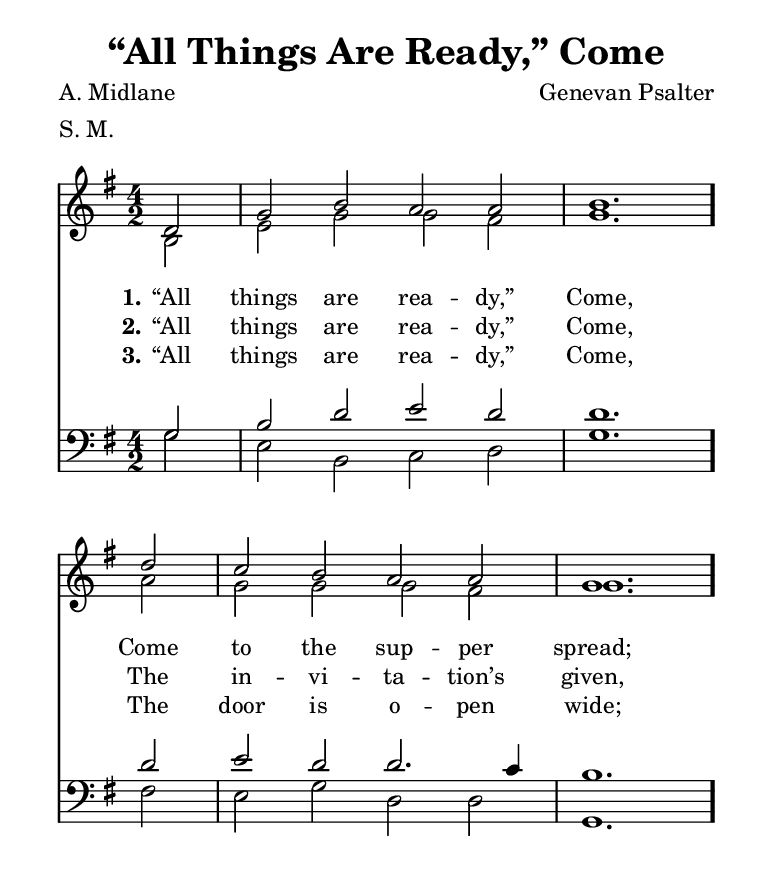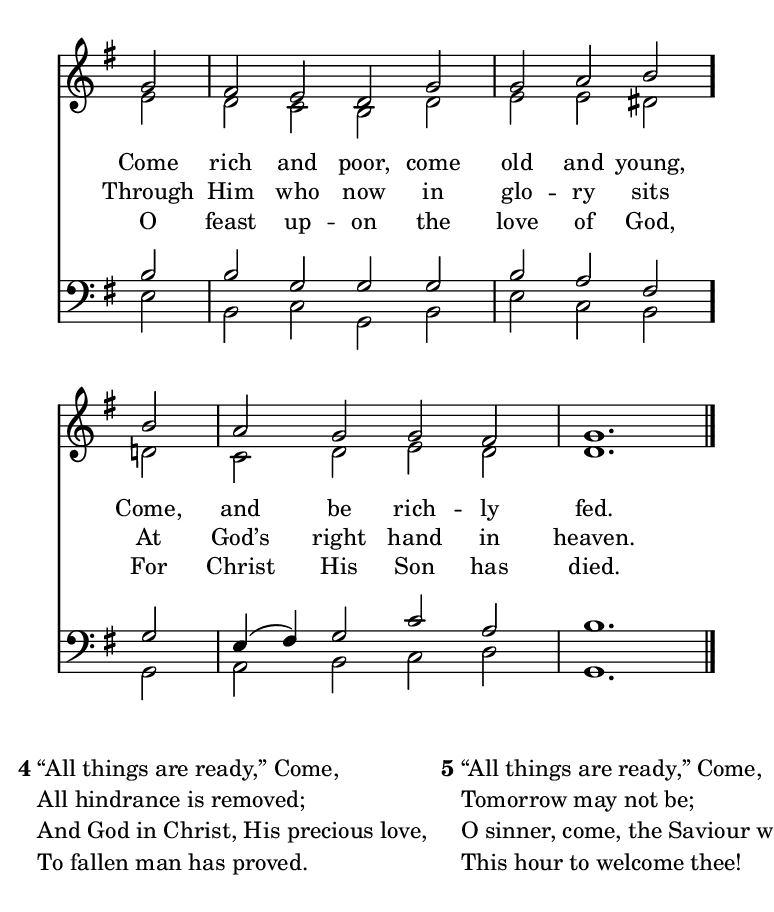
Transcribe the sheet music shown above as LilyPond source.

\include "common/global.ily"
\paper {
  \include "common/paper.ily"
  ragged-bottom = ##t
  %ragged-last-bottom = ##t
  systems-per-page = #(cond (is-eogsized 2) (#t #f))
  %page-count = ##f
}

\header{
  hymnnumber = "121"
  title = "“All Things Are Ready,” Come"
  tunename = "St. Michael"
  meter = "S. M."
  poet = "A. Midlane"
  composer = "Genevan Psalter"
  %copyright = ""
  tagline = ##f
}

% for fermata in MIDI
ta = { \tempo 2=80 }
tb = { \tempo 2=40 }

patternAA = { c2 | c2      c2 c2  c2 | c1. }
patternAB = { c2 | c2      c2 c2. c4 | c1. }
patternAC = { c2 | c4( c4) c2 c2  c2 | c1. }

patternBA = { c2 }

global = {
  \include "common/overrides.ily"
  \override Staff.TimeSignature.style = #'()
  \time 4/2
  \override Score.MetronomeMark.transparent = ##t % hide all fermata changes too
  \ta
  \key g \major
  \partial 2
  \autoBeamOff
}

notesSoprano = {
\global
\relative c' {

  \changePitch \patternAA { d | g b a a | b }
  \changePitch \patternAA { d | c b a a | g }
  \changePitch \patternBA { g | fis e d g | g a b }
  \changePitch \patternAA { b | a g g fis | g }

  \bar "|."

}
}

notesAlto = {
\global
\relative e' {

  \changePitch \patternAA { b | e g g fis | g }
  \changePitch \patternAA { a | g g g fis | g }
  \changePitch \patternBA { e | d c b d | e e dis }
  \changePitch \patternAA { d! | c d e d | d }

}
}

notesTenor = {
\global
\relative a {

  \changePitch \patternAA { g | b d e d | d }
  \changePitch \patternAB { d | e d d c | b }
  \changePitch \patternBA { b | b g g g | b a fis }
  \changePitch \patternAC { g | e( fis) g c a | b }

}
}

notesBass = {
\global
\relative f {

  \changePitch \patternAA { g | e b c d | g }
  \changePitch \patternAA { fis | e g d d | g, }
  \changePitch \patternBA { e' | b c g b | e c b }
  \changePitch \patternAA { g | a b c d | g, }

}
}

wordsA = \lyricmode {
\set stanza = "1."

“All things are rea -- dy,” Come, \bar "."
Come to the sup -- per spread; \bar "." \break
Come rich and poor, come old and young, \bar "."
Come, and be rich -- ly fed. \bar "." \break

}

wordsB = \lyricmode {
\set stanza = "2."

“All things are rea -- dy,” Come,

The in -- vi -- ta -- tion’s given,
Through Him who now in glo -- ry sits
At God’s right hand in heaven.

}

wordsC = \lyricmode {
\set stanza = "3."

“All things are rea -- dy,” Come,
The door is o -- pen wide;
O feast up -- on the love of God,
For Christ His Son has died.

}

wordsD = \markuplist {

\line { “All things are ready,” Come, }
\line { All hindrance is removed; }
\line { And God in Christ, His precious love, }
\line { To fallen man has proved. }

}

wordsE = \markuplist {

\line { “All things are ready,” Come, }
\line { Tomorrow may not be; }
\line { O sinner, come, the Saviour waits }
\line { This hour to welcome thee! }

}

\score {
  \context ChoirStaff <<
    \context Staff = upper <<
      \set ChoirStaff.systemStartDelimiter = #'SystemStartBar
      \context Voice  = sopranos { \voiceOne << \notesSoprano >> }
      \context Voice  = altos { \voiceTwo << \notesAlto >> }
      \context Lyrics = one   \lyricsto sopranos \wordsA
      \context Lyrics = two   \lyricsto sopranos \wordsB
      \context Lyrics = three \lyricsto sopranos \wordsC
    >>
    \context Staff = men <<
      \clef bass
      \context Voice  = tenors { \voiceOne << \notesTenor >> }
      \context Voice  = basses { \voiceTwo << \notesBass >> }
    >>
  >>
  \layout {
    \include "common/layout.ily"
  }
  \midi{
    \include "common/midi.ily"
  }
}

\noPageBreak

\markup { \fill-line {
  \hspace #0.1
  \line{ \bold 4 \column { \wordsD } }
  \hspace #0.1
  \line{ \bold 5 \column { \wordsE } }
  \hspace #0.1
} }

\version "2.18.0"  % necessary for upgrading to future LilyPond versions.

% vi:set et ts=2 sw=2 ai nocindent syntax=lilypond:
